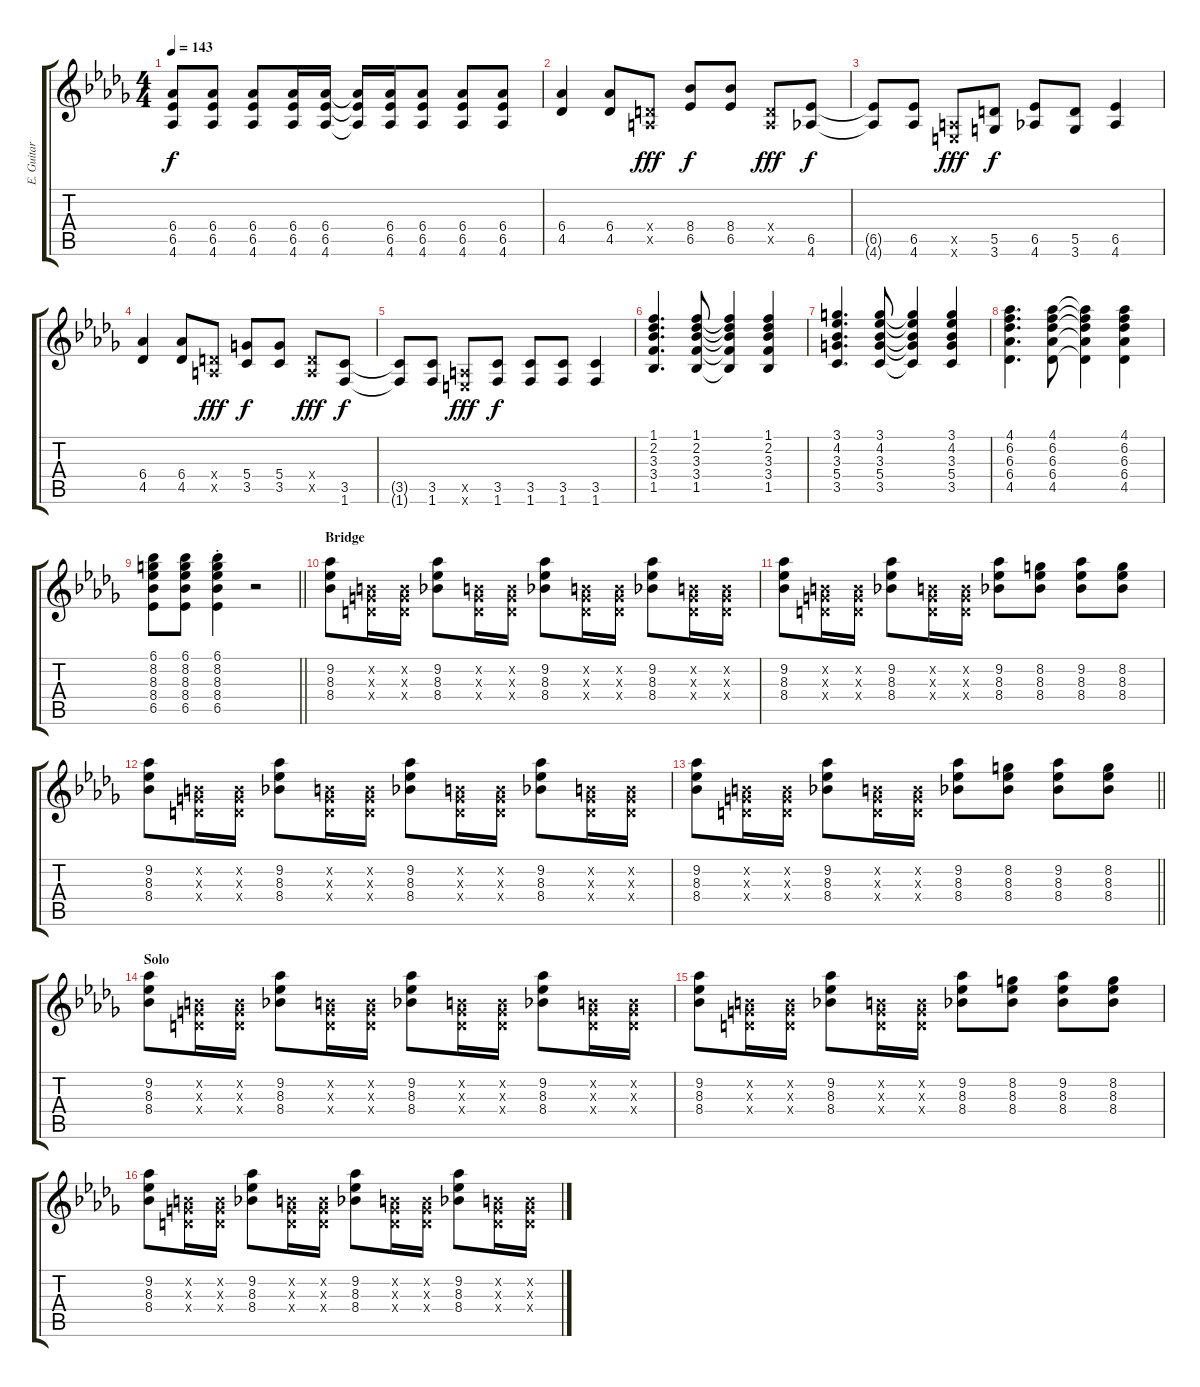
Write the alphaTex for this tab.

\track ("E. Guitar I" "E. Guitar ") {instrument overdrivenguitar}
\staff {score tabs}
\tuning (E4 B3 G3 D3 A2 E2) {hide}
\ts (4 4)
\tempo 143
\clef g2
\ks db
(6.4 6.5 4.6).8{dy f} (6.4 6.5 4.6).8 (6.4 6.5 4.6).8 (6.4 6.5 4.6).16 (6.4 6.5 4.6).16 (6.4{t} 6.5{t} 4.6{t}).16 (6.4 6.5 4.6).16 (6.4 6.5 4.6).8 (6.4 6.5 4.6).8 (6.4 6.5 4.6).8 |
(6.4 4.5).4 (6.4 4.5).8 (0.4{x} 0.5{x}).8{dy fff} (8.4 6.5).8{dy f} (8.4 6.5).8 (0.4{x} 0.5{x}).8{dy fff} (6.5 4.6).8{dy f} |
(6.5{t} 4.6{t}).8 (6.5 4.6).8 (0.5{x} 0.6{x}).8{dy fff} (5.5 3.6).8{dy f} (6.5 4.6).8 (5.5 3.6).8 (6.5 4.6).4 |
(6.4 4.5).4 (6.4 4.5).8 (0.4{x} 0.5{x}).8{dy fff} (5.4 3.5).8{dy f} (5.4 3.5).8 (0.4{x} 0.5{x}).8{dy fff} (3.5 1.6).8{dy f} |
(3.5{t} 1.6{t}).8 (3.5 1.6).8 (0.5{x} 0.6{x}).8{dy fff} (3.5 1.6).8{dy f} (3.5 1.6).8 (3.5 1.6).8 (3.5 1.6).4 |
(1.1 2.2 3.3 3.4 1.5).4{d} (1.1 2.2 3.3 3.4 1.5).8 (1.1{t} 2.2{t} 3.3{t} 3.4{t} 1.5{t}).4 (1.1 2.2 3.3 3.4 1.5).4 |
(3.1 4.2 3.3 5.4 3.5).4{d} (3.1 4.2 3.3 5.4 3.5).8 (3.1{t} 4.2{t} 3.3{t} 5.4{t} 3.5{t}).4 (3.1 4.2 3.3 5.4 3.5).4 |
(4.1 6.2 6.3 6.4 4.5).4{d} (4.1 6.2 6.3 6.4 4.5).8 (4.1{t} 6.2{t} 6.3{t} 6.4{t} 4.5{t}).4 (4.1 6.2 6.3 6.4 4.5).4 |
\barLineRight lightlight
(6.1 8.2 8.3 8.4 6.5).8 (6.1 8.2 8.3 8.4 6.5).8 (6.1{st} 8.2{st} 8.3{st} 8.4{st} 6.5{st}).4 r.2 |
\section ("" "Bridge")
(9.2 8.3 8.4).8 (0.2{x} 0.3{x} 0.4{x}).16 (0.2{x} 0.3{x} 0.4{x}).16 (9.2 8.3 8.4).8 (0.2{x} 0.3{x} 0.4{x}).16 (0.2{x} 0.3{x} 0.4{x}).16 (9.2 8.3 8.4).8 (0.2{x} 0.3{x} 0.4{x}).16 (0.2{x} 0.3{x} 0.4{x}).16 (9.2 8.3 8.4).8 (0.2{x} 0.3{x} 0.4{x}).16 (0.2{x} 0.3{x} 0.4{x}).16 |
(9.2 8.3 8.4).8 (0.2{x} 0.3{x} 0.4{x}).16 (0.2{x} 0.3{x} 0.4{x}).16 (9.2 8.3 8.4).8 (0.2{x} 0.3{x} 0.4{x}).16 (0.2{x} 0.3{x} 0.4{x}).16 (9.2 8.3 8.4).8 (8.2 8.3 8.4).8 (9.2 8.3 8.4).8 (8.2 8.3 8.4).8 |
(9.2 8.3 8.4).8 (0.2{x} 0.3{x} 0.4{x}).16 (0.2{x} 0.3{x} 0.4{x}).16 (9.2 8.3 8.4).8 (0.2{x} 0.3{x} 0.4{x}).16 (0.2{x} 0.3{x} 0.4{x}).16 (9.2 8.3 8.4).8 (0.2{x} 0.3{x} 0.4{x}).16 (0.2{x} 0.3{x} 0.4{x}).16 (9.2 8.3 8.4).8 (0.2{x} 0.3{x} 0.4{x}).16 (0.2{x} 0.3{x} 0.4{x}).16 |
\barLineRight lightlight
(9.2 8.3 8.4).8 (0.2{x} 0.3{x} 0.4{x}).16 (0.2{x} 0.3{x} 0.4{x}).16 (9.2 8.3 8.4).8 (0.2{x} 0.3{x} 0.4{x}).16 (0.2{x} 0.3{x} 0.4{x}).16 (9.2 8.3 8.4).8 (8.2 8.3 8.4).8 (9.2 8.3 8.4).8 (8.2 8.3 8.4).8 |
\section ("" "Solo")
(9.2 8.3 8.4).8 (0.2{x} 0.3{x} 0.4{x}).16 (0.2{x} 0.3{x} 0.4{x}).16 (9.2 8.3 8.4).8 (0.2{x} 0.3{x} 0.4{x}).16 (0.2{x} 0.3{x} 0.4{x}).16 (9.2 8.3 8.4).8 (0.2{x} 0.3{x} 0.4{x}).16 (0.2{x} 0.3{x} 0.4{x}).16 (9.2 8.3 8.4).8 (0.2{x} 0.3{x} 0.4{x}).16 (0.2{x} 0.3{x} 0.4{x}).16 |
(9.2 8.3 8.4).8 (0.2{x} 0.3{x} 0.4{x}).16 (0.2{x} 0.3{x} 0.4{x}).16 (9.2 8.3 8.4).8 (0.2{x} 0.3{x} 0.4{x}).16 (0.2{x} 0.3{x} 0.4{x}).16 (9.2 8.3 8.4).8 (8.2 8.3 8.4).8 (9.2 8.3 8.4).8 (8.2 8.3 8.4).8 |
(9.2 8.3 8.4).8 (0.2{x} 0.3{x} 0.4{x}).16 (0.2{x} 0.3{x} 0.4{x}).16 (9.2 8.3 8.4).8 (0.2{x} 0.3{x} 0.4{x}).16 (0.2{x} 0.3{x} 0.4{x}).16 (9.2 8.3 8.4).8 (0.2{x} 0.3{x} 0.4{x}).16 (0.2{x} 0.3{x} 0.4{x}).16 (9.2 8.3 8.4).8 (0.2{x} 0.3{x} 0.4{x}).16 (0.2{x} 0.3{x} 0.4{x}).16
